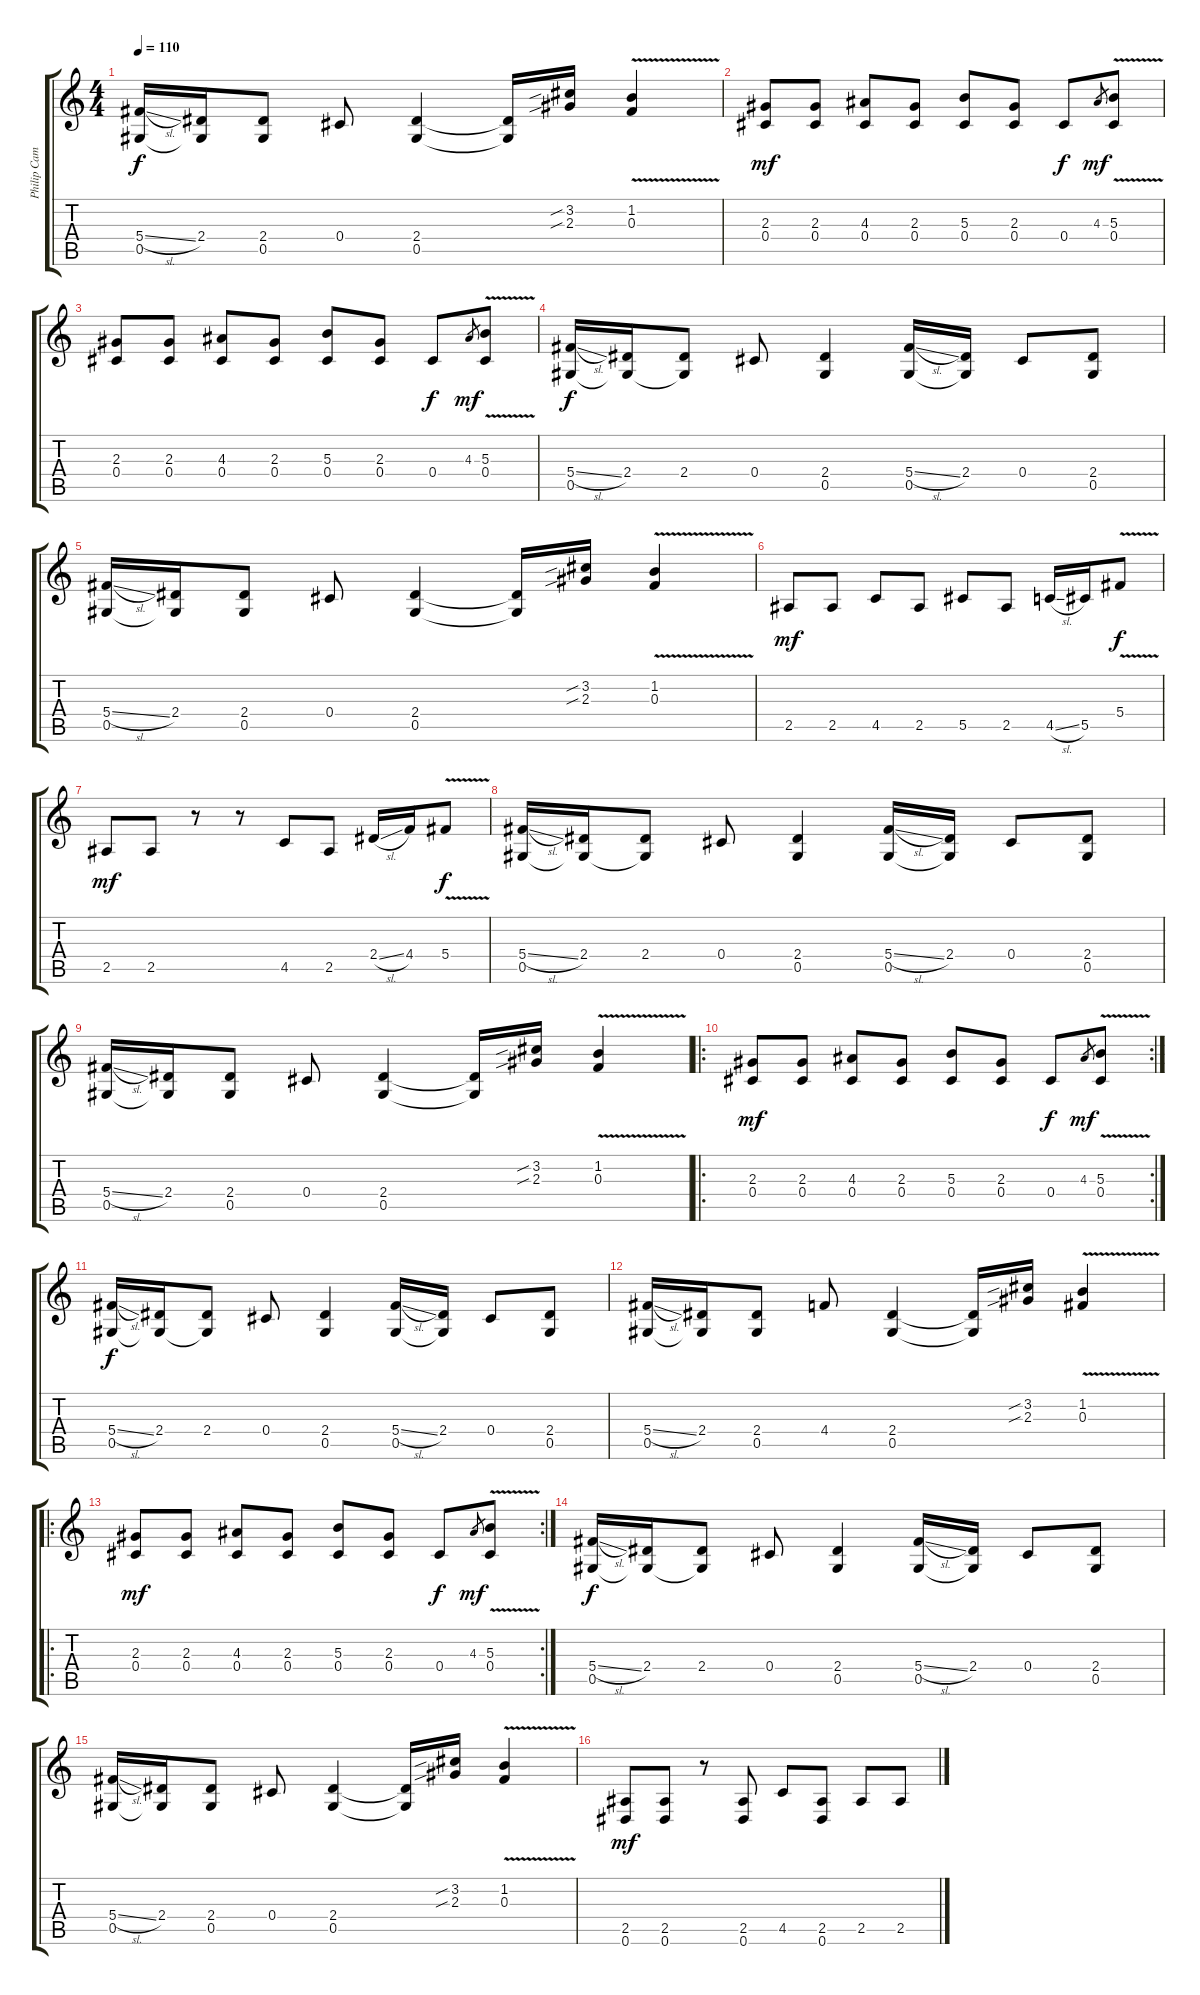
\track ("Philip Campbell" "Philip Cam") {instrument acousticguitarsteel}
\staff {score tabs}
\tuning (Eb4 Bb3 Gb3 Db3 Ab2 Eb2) {hide}
\ts (4 4)
\tempo 110
\clef g2
\ks c
(5.4{sl} 0.5).16{dy f} (2.4 0.5{t}).16 (2.4 0.5).8 0.4.8 (2.4 0.5).4 (2.4{t} 0.5{t}).16 (3.2{sib} 2.3{sib}).16 (1.2{v} 0.3).4 |
(2.3 0.4).8{dy mf volume 11} (2.3 0.4).8 (4.3 0.4).8 (2.3 0.4).8 (5.3 0.4).8 (2.3 0.4).8 0.4.8{dy f} 4.3.8{gr dy mf} (5.3{v} 0.4).8 |
(2.3 0.4).8 (2.3 0.4).8 (4.3 0.4).8 (2.3 0.4).8 (5.3 0.4).8 (2.3 0.4).8 0.4.8{dy f} 4.3.8{gr dy mf} (5.3{v} 0.4).8 |
(5.4{sl} 0.5).16{dy f volume 11} (2.4 0.5{t}).16 (2.4 0.5{t}).8 0.4.8 (2.4 0.5).4 (5.4{sl} 0.5).16 (2.4 0.5{t}).16 0.4.8 (2.4 0.5).8 |
(5.4{sl} 0.5).16 (2.4 0.5{t}).16 (2.4 0.5).8 0.4.8 (2.4 0.5).4 (2.4{t} 0.5{t}).16 (3.2{sib} 2.3{sib}).16 (1.2{v} 0.3).4 |
2.5.8{dy mf} 2.5.8 4.5.8 2.5.8 5.5.8 2.5.8 4.5{sl}.16 5.5.16 5.4{v}.8{dy f} |
2.5.8{dy mf} 2.5.8 r.8 r.8 4.5.8 2.5.8 2.4{sl}.16 4.4.16 5.4{v}.8{dy f} |
(5.4{sl} 0.5).16 (2.4 0.5{t}).16 (2.4 0.5{t}).8 0.4.8 (2.4 0.5).4 (5.4{sl} 0.5).16 (2.4 0.5{t}).16 0.4.8 (2.4 0.5).8 |
(5.4{sl} 0.5).16 (2.4 0.5{t}).16 (2.4 0.5).8 0.4.8 (2.4 0.5).4 (2.4{t} 0.5{t}).16 (3.2{sib} 2.3{sib}).16 (1.2{v} 0.3).4 |
\ro
\rc 2
(2.3 0.4).8{dy mf volume 13} (2.3 0.4).8 (4.3 0.4).8 (2.3 0.4).8 (5.3 0.4).8 (2.3 0.4).8 0.4.8{dy f} 4.3.8{gr dy mf} (5.3{v} 0.4).8 |
(5.4{sl} 0.5).16{dy f} (2.4 0.5{t}).16 (2.4 0.5{t}).8 0.4.8 (2.4 0.5).4 (5.4{sl} 0.5).16 (2.4 0.5{t}).16 0.4.8 (2.4 0.5).8 |
(5.4{sl} 0.5).16 (2.4 0.5{t}).16 (2.4 0.5).8 4.4.8 (2.4 0.5).4 (2.4{t} 0.5{t}).16 (3.2{sib} 2.3{sib}).16 (1.2{v} 0.3).4 |
\ro
\rc 2
(2.3 0.4).8{dy mf} (2.3 0.4).8 (4.3 0.4).8 (2.3 0.4).8 (5.3 0.4).8 (2.3 0.4).8 0.4.8{dy f} 4.3.8{gr dy mf} (5.3{v} 0.4).8 |
(5.4{sl} 0.5).16{dy f} (2.4 0.5{t}).16 (2.4 0.5{t}).8 0.4.8 (2.4 0.5).4 (5.4{sl} 0.5).16 (2.4 0.5{t}).16 0.4.8 (2.4 0.5).8 |
(5.4{sl} 0.5).16 (2.4 0.5{t}).16 (2.4 0.5).8 0.4.8 (2.4 0.5).4 (2.4{t} 0.5{t}).16 (3.2{sib} 2.3{sib}).16 (1.2{v} 0.3).4 |
(2.5 0.6).8{dy mf} (2.5 0.6).8 r.8 (2.5 0.6).8 4.5.8 (2.5 0.6).8 2.5.8 2.5.8
